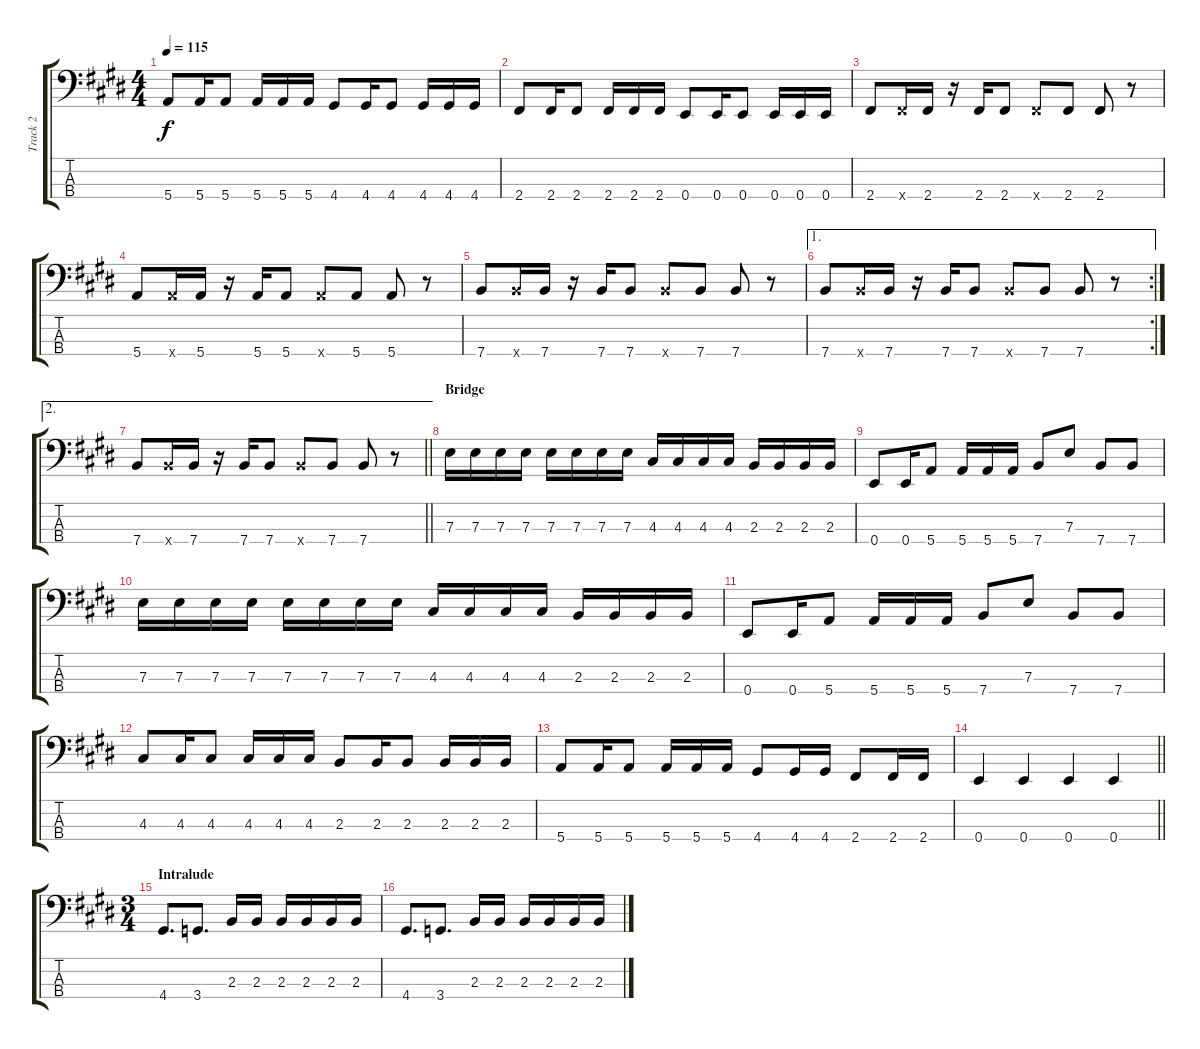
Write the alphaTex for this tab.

\track ("Track 2" "Track 2") {instrument electricbassfinger}
\staff {score tabs}
\tuning (G2 D2 A1 E1) {hide}
\ts (4 4)
\tempo 115
\clef f4
\ks e
5.4.8{dy f} 5.4.16 5.4.8 5.4.16 5.4.16 5.4.16 4.4.8 4.4.16 4.4.8 4.4.16 4.4.16 4.4.16 |
2.4.8 2.4.16 2.4.8 2.4.16 2.4.16 2.4.16 0.4.8 0.4.16 0.4.8 0.4.16 0.4.16 0.4.16 |
2.4.8 2.4{x}.16 2.4.16 r.16 2.4.16 2.4.8 2.4{x}.8 2.4.8 2.4.8 r.8 |
5.4.8 5.4{x}.16 5.4.16 r.16 5.4.16 5.4.8 5.4{x}.8 5.4.8 5.4.8 r.8 |
7.4.8 7.4{x}.16 7.4.16 r.16 7.4.16 7.4.8 7.4{x}.8 7.4.8 7.4.8 r.8 |
\ae 1
\rc 2
7.4.8 7.4{x}.16 7.4.16 r.16 7.4.16 7.4.8 7.4{x}.8 7.4.8 7.4.8 r.8 |
\ae 2
\barLineRight lightlight
7.4.8 7.4{x}.16 7.4.16 r.16 7.4.16 7.4.8 7.4{x}.8 7.4.8 7.4.8 r.8 |
\section ("" "Bridge")
7.3.16 7.3.16 7.3.16 7.3.16 7.3.16 7.3.16 7.3.16 7.3.16 4.3.16 4.3.16 4.3.16 4.3.16 2.3.16 2.3.16 2.3.16 2.3.16 |
0.4.8 0.4.16 5.4.8 5.4.16 5.4.16 5.4.16 7.4.8 7.3.8 7.4.8 7.4.8 |
7.3.16 7.3.16 7.3.16 7.3.16 7.3.16 7.3.16 7.3.16 7.3.16 4.3.16 4.3.16 4.3.16 4.3.16 2.3.16 2.3.16 2.3.16 2.3.16 |
0.4.8 0.4.16 5.4.8 5.4.16 5.4.16 5.4.16 7.4.8 7.3.8 7.4.8 7.4.8 |
4.3.8 4.3.16 4.3.8 4.3.16 4.3.16 4.3.16 2.3.8 2.3.16 2.3.8 2.3.16 2.3.16 2.3.16 |
5.4.8 5.4.16 5.4.8 5.4.16 5.4.16 5.4.16 4.4.8 4.4.16 4.4.16 2.4.8 2.4.16 2.4.16 |
\barLineRight lightlight
0.4.4 0.4.4 0.4.4 0.4.4 |
\ts (3 4)
\section ("" "Intralude")
4.4.8{d} 3.4.8{d} 2.3.16 2.3.16 2.3.16 2.3.16 2.3.16 2.3.16 |
4.4.8{d} 3.4.8{d} 2.3.16 2.3.16 2.3.16 2.3.16 2.3.16 2.3.16
